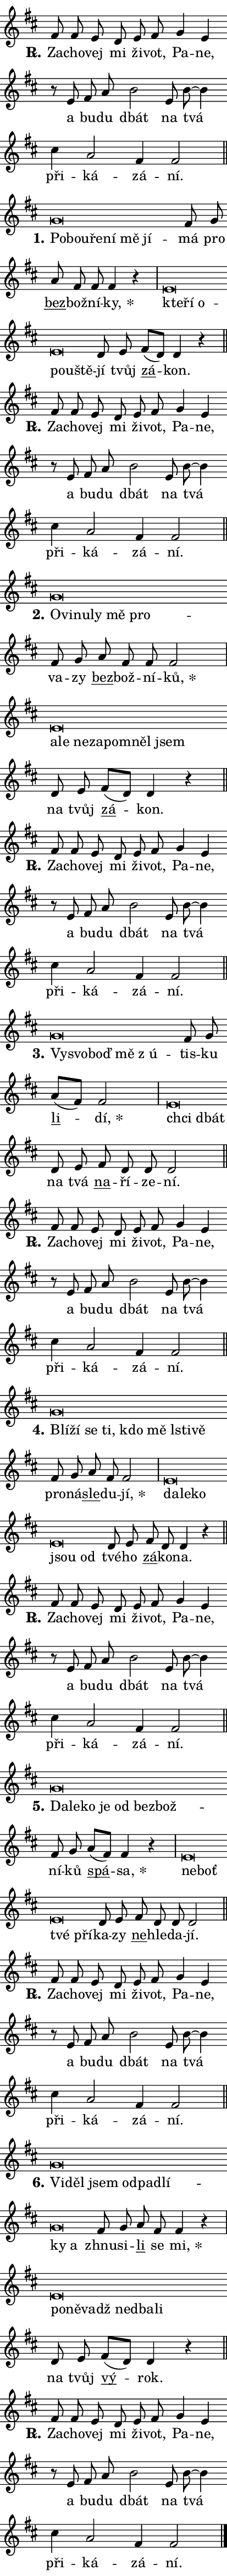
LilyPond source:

\version "2.22.1"
\header { tagline = "" }
\paper {
  indent = 0\cm
  top-margin = 0\cm
  right-margin = 0\cm
  bottom-margin = 0\cm
  left-margin = 0\cm
  paper-width = 7\cm
  page-breaking = #ly:one-page-breaking
  system-system-spacing.basic-distance = #11
  score-system-spacing.basic-distance = #11
  ragged-last = ##f
}


%% Author: Thomas Morley
%% https://lists.gnu.org/archive/html/lilypond-user/2020-05/msg00002.html
#(define (line-position grob)
"Returns position of @var[grob} in current system:
   @code{'start}, if at first time-step
   @code{'end}, if at last time-step
   @code{'middle} otherwise
"
  (let* ((col (ly:item-get-column grob))
         (ln (ly:grob-object col 'left-neighbor))
         (rn (ly:grob-object col 'right-neighbor))
         (col-to-check-left (if (ly:grob? ln) ln col))
         (col-to-check-right (if (ly:grob? rn) rn col))
         (break-dir-left
           (and
             (ly:grob-property col-to-check-left 'non-musical #f)
             (ly:item-break-dir col-to-check-left)))
         (break-dir-right
           (and
             (ly:grob-property col-to-check-right 'non-musical #f)
             (ly:item-break-dir col-to-check-right))))
        (cond ((eqv? 1 break-dir-left) 'start)
              ((eqv? -1 break-dir-right) 'end)
              (else 'middle))))

#(define (tranparent-at-line-position vctor)
  (lambda (grob)
  "Relying on @code{line-position} select the relevant enry from @var{vctor}.
Used to determine transparency,"
    (case (line-position grob)
      ((end) (not (vector-ref vctor 0)))
      ((middle) (not (vector-ref vctor 1)))
      ((start) (not (vector-ref vctor 2))))))

noteHeadBreakVisibility =
#(define-music-function (break-visibility)(vector?)
"Makes @code{NoteHead}s transparent relying on @var{break-visibility}"
#{
  \override NoteHead.transparent =
    #(tranparent-at-line-position break-visibility)
#})

#(define delete-ledgers-for-transparent-note-heads
  (lambda (grob)
    "Reads whether a @code{NoteHead} is transparent.
If so this @code{NoteHead} is removed from @code{'note-heads} from
@var{grob}, which is supposed to be @code{LedgerLineSpanner}.
As a result ledgers are not printed for this @code{NoteHead}"
    (let* ((nhds-array (ly:grob-object grob 'note-heads))
           (nhds-list
             (if (ly:grob-array? nhds-array)
                 (ly:grob-array->list nhds-array)
                 '()))
           ;; Relies on the transparent-property being done before
           ;; Staff.LedgerLineSpanner.after-line-breaking is executed.
           ;; This is fragile ...
           (to-keep
             (remove
               (lambda (nhd)
                 (ly:grob-property nhd 'transparent #f))
               nhds-list)))
      ;; TODO find a better method to iterate over grob-arrays, similiar
      ;; to filter/remove etc for lists
      ;; For now rebuilt from scratch
      (set! (ly:grob-object grob 'note-heads)  '())
      (for-each
        (lambda (nhd)
          (ly:pointer-group-interface::add-grob grob 'note-heads nhd))
        to-keep))))

hideNotes = {
  \noteHeadBreakVisibility #begin-of-line-visible
}
unHideNotes = {
  \noteHeadBreakVisibility #all-visible
}

% work-around for resetting accidentals
% https://lilypond.org/doc/v2.23/Documentation/notation/displaying-rhythms#unmetered-music
cadenzaMeasure = {
  \cadenzaOff
  \partial 1024 s1024
  \cadenzaOn
}

#(define-markup-command (accent layout props text) (markup?)
  "Underline accented syllable"
  (interpret-markup layout props
    #{\markup \override #'(offset . 4.3) \underline { #text }#}))

responsum = \markup \concat {
  "R" \hspace #-1.05 \path #0.1 #'((moveto 0 0.07) (lineto 0.9 0.8)) \hspace #0.05 "."
}

\layout {
    \context {
        \Staff
        \remove "Time_signature_engraver"
        \override LedgerLineSpanner.after-line-breaking = #delete-ledgers-for-transparent-note-heads
    }
    \context {
        \Voice {
            \override NoteHead.output-attributes = #'((class . "notehead"))
            \override Hairpin.height = #0.55
        }
    }
    \context {
        \Lyrics {
            \override StanzaNumber.output-attributes = #'((class . "stanzanumber"))
            \override LyricSpace.minimum-distance = #0.9
            \override LyricText.font-name = #"TeX Gyre Schola"
            \override LyricText.font-size = 1
            \override StanzaNumber.font-name = #"TeX Gyre Schola Bold"
            \override StanzaNumber.font-size = 1
        }
    }
}

% magnetic-lyrics.ily
%
%   written by
%     Jean Abou Samra <jean@abou-samra.fr>
%     Werner Lemberg <wl@gnu.org>
%
%   adapted by
%     Jiri Hon <jiri.hon@gmail.com>
%
% Version 2022-Apr-15

% https://www.mail-archive.com/lilypond-user@gnu.org/msg149350.html

#(define (Left_hyphen_pointer_engraver context)
   "Collect syllable-hyphen-syllable occurrences in lyrics and store
them in properties.  This engraver only looks to the left.  For
example, if the lyrics input is @code{foo -- bar}, it does the
following.

@itemize @bullet
@item
Set the @code{text} property of the @code{LyricHyphen} grob between
@q{foo} and @q{bar} to @code{foo}.

@item
Set the @code{left-hyphen} property of the @code{LyricText} grob with
text @q{foo} to the @code{LyricHyphen} grob between @q{foo} and
@q{bar}.
@end itemize

Use this auxiliary engraver in combination with the
@code{lyric-@/text::@/apply-@/magnetic-@/offset!} hook."
   (let ((hyphen #f)
         (text #f))
     (make-engraver
      (acknowledgers
       ((lyric-syllable-interface engraver grob source-engraver)
        (set! text grob)))
      (end-acknowledgers
       ((lyric-hyphen-interface engraver grob source-engraver)
        ;(when (not (grob::has-interface grob 'lyric-space-interface))
          (set! hyphen grob)));)
      ((stop-translation-timestep engraver)
       (when (and text hyphen)
         (ly:grob-set-object! text 'left-hyphen hyphen))
       (set! text #f)
       (set! hyphen #f)))))

#(define (lyric-text::apply-magnetic-offset! grob)
   "If the space between two syllables is less than the value in
property @code{LyricText@/.details@/.squash-threshold}, move the right
syllable to the left so that it gets concatenated with the left
syllable.

Use this function as a hook for
@code{LyricText@/.after-@/line-@/breaking} if the
@code{Left_@/hyphen_@/pointer_@/engraver} is active."
   (let ((hyphen (ly:grob-object grob 'left-hyphen #f)))
     (when hyphen
       (let ((left-text (ly:spanner-bound hyphen LEFT)))
         (when (grob::has-interface left-text 'lyric-syllable-interface)
           (let* ((common (ly:grob-common-refpoint grob left-text X))
                  (this-x-ext (ly:grob-extent grob common X))
                  (left-x-ext
                   (begin
                     ;; Trigger magnetism for left-text.
                     (ly:grob-property left-text 'after-line-breaking)
                     (ly:grob-extent left-text common X)))
                  ;; `delta` is the gap width between two syllables.
                  (delta (- (interval-start this-x-ext)
                            (interval-end left-x-ext)))
                  (details (ly:grob-property grob 'details))
                  (threshold (assoc-get 'squash-threshold details 0.2)))
             (when (< delta threshold)
               (let* (;; We have to manipulate the input text so that
                      ;; ligatures crossing syllable boundaries are not
                      ;; disabled.  For languages based on the Latin
                      ;; script this is essentially a beautification.
                      ;; However, for non-Western scripts it can be a
                      ;; necessity.
                      (lt (ly:grob-property left-text 'text))
                      (rt (ly:grob-property grob 'text))
                      (is-space (grob::has-interface hyphen 'lyric-space-interface))
                      (space (if is-space " " ""))
                      (space-markup (grob-interpret-markup grob " "))
                      (space-size (interval-length (ly:stencil-extent space-markup X)))
                      (extra-delta (if is-space space-size 0))
                      ;; Append new syllable.
                      (ltrt-space (if (and (string? lt) (string? rt))
                                (string-append lt space rt)
                                (make-concat-markup (list lt space rt))))
                      ;; Right-align `ltrt` to the right side.
                      (ltrt-space-markup (grob-interpret-markup
                               grob
                               (make-translate-markup
                                (cons (interval-length this-x-ext) 0)
                                (make-right-align-markup ltrt-space)))))
                 (begin
                   ;; Don't print `left-text`.
                   (ly:grob-set-property! left-text 'stencil #f)
                   ;; Set text and stencil (which holds all collected
                   ;; syllables so far) and shift it to the left.
                   (ly:grob-set-property! grob 'text ltrt-space)
                   (ly:grob-set-property! grob 'stencil ltrt-space-markup)
                   (ly:grob-translate-axis! grob (- (- delta extra-delta)) X))))))))))


#(define (lyric-hyphen::displace-bounds-first grob)
   ;; Make very sure this callback isn't triggered too early.
   (let ((left (ly:spanner-bound grob LEFT))
         (right (ly:spanner-bound grob RIGHT)))
     (ly:grob-property left 'after-line-breaking)
     (ly:grob-property right 'after-line-breaking)
     (ly:lyric-hyphen::print grob)))

squashThreshold = #0.4

\layout {
  \context {
    \Lyrics
    \consists #Left_hyphen_pointer_engraver
    \override LyricText.after-line-breaking =
      #lyric-text::apply-magnetic-offset!
    \override LyricHyphen.stencil = #lyric-hyphen::displace-bounds-first
    \override LyricText.details.squash-threshold = \squashThreshold
    \override LyricHyphen.minimum-distance = 0
    \override LyricHyphen.minimum-length = \squashThreshold
  }
}

squash = \override LyricText.details.squash-threshold = 9999
unSquash = \override LyricText.details.squash-threshold = \squashThreshold

left = \override LyricText.self-alignment-X = #LEFT
unLeft = \revert LyricText.self-alignment-X

starOffset = #(lambda (grob) 
                (let ((x_offset (ly:self-alignment-interface::aligned-on-x-parent grob)))
                  (if (= x_offset 0) 0 (+ x_offset 1.2))))

star = #(define-music-function (syllable)(string?)
"Append star separator at the end of a syllable"
#{
  \once \override LyricText.X-offset = #starOffset
  \lyricmode { \markup {
    #syllable
    \override #'((font-name . "TeX Gyre Schola Bold")) \hspace #0.2 \lower #0.65 \larger "*"
  } }
#})

starAccent = #(define-music-function (syllable)(string?)
"Append star separator at the end of a syllable and make accent"
#{
  \once \override LyricText.X-offset = #starOffset
  \lyricmode { \markup {
    \accent #syllable
    \override #'((font-name . "TeX Gyre Schola Bold")) \hspace #0.2 \lower #0.65 \larger "*"
  } }
#})

breath = #(define-music-function (syllable)(string?)
"Append breathing indicator at the end of a syllable"
#{
  \lyricmode { \markup { #syllable "+" } }
#})

optionalBreath = #(define-music-function (syllable)(string?)
"Append optional breathing indicator at the end of a syllable"
#{
  \lyricmode { \markup { #syllable "(+)" } }
#})


\score {
    <<
        \new Voice = "melody" { \cadenzaOn \key d \major \relative { fis'8 fis e d e fis \bar "" g4 e \bar "" r8 e fis a \bar "" b2 \bar "" e,8 b'~ b4 \bar "" cis4 a2 fis4 fis2 \cadenzaMeasure \bar "||" \break }
\relative { g'\breve*1/16 \hideNotes \breve*1/16 \bar "" \breve*1/16 \bar "" \breve*1/16 \bar "" \breve*1/16 \breve*1/16 \bar "" \unHideNotes fis8 g \bar "" a fis fis fis4 r \cadenzaMeasure \bar "|" e\breve*1/16 \hideNotes \breve*1/16 \bar "" \breve*1/16 \bar "" \breve*1/16 \breve*1/16 \bar "" \unHideNotes d8 e \bar "" fis[( d)] d4 r \cadenzaMeasure \bar "||" \break }
\relative { fis'8 fis e d e fis \bar "" g4 e \bar "" r8 e fis a \bar "" b2 \bar "" e,8 b'~ b4 \bar "" cis4 a2 fis4 fis2 \cadenzaMeasure \bar "||" \break }
\relative { g'\breve*1/16 \hideNotes \breve*1/16 \bar "" \breve*1/16 \bar "" \breve*1/16 \bar "" \breve*1/16 \breve*1/16 \bar "" \unHideNotes fis8 g \bar "" a fis fis fis2 \cadenzaMeasure \bar "|" e\breve*1/16 \hideNotes \breve*1/16 \bar "" \breve*1/16 \bar "" \breve*1/16 \bar "" \breve*1/16 \bar "" \breve*1/16 \breve*1/16 \bar "" \unHideNotes d8 e \bar "" fis[( d)] d4 r \cadenzaMeasure \bar "||" \break }
\relative { fis'8 fis e d e fis \bar "" g4 e \bar "" r8 e fis a \bar "" b2 \bar "" e,8 b'~ b4 \bar "" cis4 a2 fis4 fis2 \cadenzaMeasure \bar "||" \break }
\relative { g'\breve*1/16 \hideNotes \breve*1/16 \bar "" \breve*1/16 \bar "" \breve*1/16 \breve*1/16 \bar "" \unHideNotes fis8 g \bar "" a[( fis)] fis2 \cadenzaMeasure \bar "|" e\breve*1/16 \hideNotes \breve*1/16 \bar "" \unHideNotes d8 e \bar "" fis d d d2 \cadenzaMeasure \bar "||" \break }
\relative { fis'8 fis e d e fis \bar "" g4 e \bar "" r8 e fis a \bar "" b2 \bar "" e,8 b'~ b4 \bar "" cis4 a2 fis4 fis2 \cadenzaMeasure \bar "||" \break }
\relative { g'\breve*1/16 \hideNotes \breve*1/16 \bar "" \breve*1/16 \bar "" \breve*1/16 \bar "" \breve*1/16 \bar "" \breve*1/16 \bar "" \breve*1/16 \breve*1/16 \bar "" \unHideNotes fis8 g \bar "" a fis fis2 \cadenzaMeasure \bar "|" e\breve*1/16 \hideNotes \breve*1/16 \bar "" \breve*1/16 \bar "" \breve*1/16 \breve*1/16 \bar "" \unHideNotes d8 e \bar "" fis d d4 r \cadenzaMeasure \bar "||" \break }
\relative { fis'8 fis e d e fis \bar "" g4 e \bar "" r8 e fis a \bar "" b2 \bar "" e,8 b'~ b4 \bar "" cis4 a2 fis4 fis2 \cadenzaMeasure \bar "||" \break }
\relative { g'\breve*1/16 \hideNotes \breve*1/16 \bar "" \breve*1/16 \bar "" \breve*1/16 \bar "" \breve*1/16 \bar "" \breve*1/16 \breve*1/16 \bar "" \unHideNotes fis8 g \bar "" a[( fis)] fis4 r \cadenzaMeasure \bar "|" e\breve*1/16 \hideNotes \breve*1/16 \bar "" \breve*1/16 \breve*1/16 \bar "" \unHideNotes d8 e \bar "" fis d d d2 \cadenzaMeasure \bar "||" \break }
\relative { fis'8 fis e d e fis \bar "" g4 e \bar "" r8 e fis a \bar "" b2 \bar "" e,8 b'~ b4 \bar "" cis4 a2 fis4 fis2 \cadenzaMeasure \bar "||" \break }
\relative { g'\breve*1/16 \hideNotes \breve*1/16 \bar "" \breve*1/16 \bar "" \breve*1/16 \bar "" \breve*1/16 \bar "" \breve*1/16 \bar "" \breve*1/16 \breve*1/16 \bar "" \unHideNotes fis8 g \bar "" a fis fis4 r \cadenzaMeasure \bar "|" e\breve*1/16 \hideNotes \breve*1/16 \bar "" \breve*1/16 \bar "" \breve*1/16 \bar "" \breve*1/16 \breve*1/16 \bar "" \unHideNotes d8 e \bar "" fis[( d)] d4 r \cadenzaMeasure \bar "||" \break }
\relative { fis'8 fis e d e fis \bar "" g4 e \bar "" r8 e fis a \bar "" b2 \bar "" e,8 b'~ b4 \bar "" cis4 a2 fis4 fis2 \cadenzaMeasure \bar "||" \break } \bar "|." }
        \new Lyrics \lyricsto "melody" { \lyricmode { \set stanza = \responsum
Za -- cho -- vej mi ži -- vot, Pa -- ne, a bu -- du dbát na tvá při -- ká -- zá -- ní.
\set stanza = "1."
\left Po -- \squash bou -- ře -- ní mě jí -- \unLeft \unSquash má pro \markup \accent bez -- bož -- ní -- \star ky, \left kte -- \squash ří o -- pou -- ště -- \unLeft \unSquash jí tvůj \markup \accent zá -- kon.
\set stanza = \responsum
Za -- cho -- vej mi ži -- vot, Pa -- ne, a bu -- du dbát na tvá při -- ká -- zá -- ní.
\set stanza = "2."
\left O -- \squash vi -- nu -- ly mě pro -- \unLeft \unSquash va -- zy \markup \accent bez -- bož -- ní -- \star ků, \left a -- \squash le ne -- za -- po -- mněl jsem \unLeft \unSquash na tvůj \markup \accent zá -- kon.
\set stanza = \responsum
Za -- cho -- vej mi ži -- vot, Pa -- ne, a bu -- du dbát na tvá při -- ká -- zá -- ní.
\set stanza = "3."
\left Vy -- \squash svo -- boď mě "z ú" -- \unLeft \unSquash tis -- ku \markup \accent li -- \star dí, \left chci \squash dbát \unLeft \unSquash na tvá \markup \accent na -- ří -- ze -- ní.
\set stanza = \responsum
Za -- cho -- vej mi ži -- vot, Pa -- ne, a bu -- du dbát na tvá při -- ká -- zá -- ní.
\set stanza = "4."
\left Blí -- \squash ží se ti, kdo mě lsti -- vě \unLeft \unSquash pro -- ná -- \markup \accent sle -- du -- \star jí, \left da -- \squash le -- ko jsou od \unLeft \unSquash tvé -- ho \markup \accent zá -- ko -- na.
\set stanza = \responsum
Za -- cho -- vej mi ži -- vot, Pa -- ne, a bu -- du dbát na tvá při -- ká -- zá -- ní.
\set stanza = "5."
\left Da -- \squash le -- ko je od bez -- bož -- \unLeft \unSquash ní -- ků \markup \accent spá -- \star sa, \left ne -- \squash boť tvé pří -- \unLeft \unSquash ka -- zy \markup \accent ne -- hle -- da -- jí.
\set stanza = \responsum
Za -- cho -- vej mi ži -- vot, Pa -- ne, a bu -- du dbát na tvá při -- ká -- zá -- ní.
\set stanza = "6."
\left Vi -- \squash děl jsem od -- pad -- lí -- ky a \unLeft \unSquash zhnu -- si -- \markup \accent li se \star mi, \left po -- \squash ně -- vadž ned -- ba -- li \unLeft \unSquash na tvůj \markup \accent vý -- rok.
\set stanza = \responsum
Za -- cho -- vej mi ži -- vot, Pa -- ne, a bu -- du dbát na tvá při -- ká -- zá -- ní. } }
    >>
    \layout {}
}
